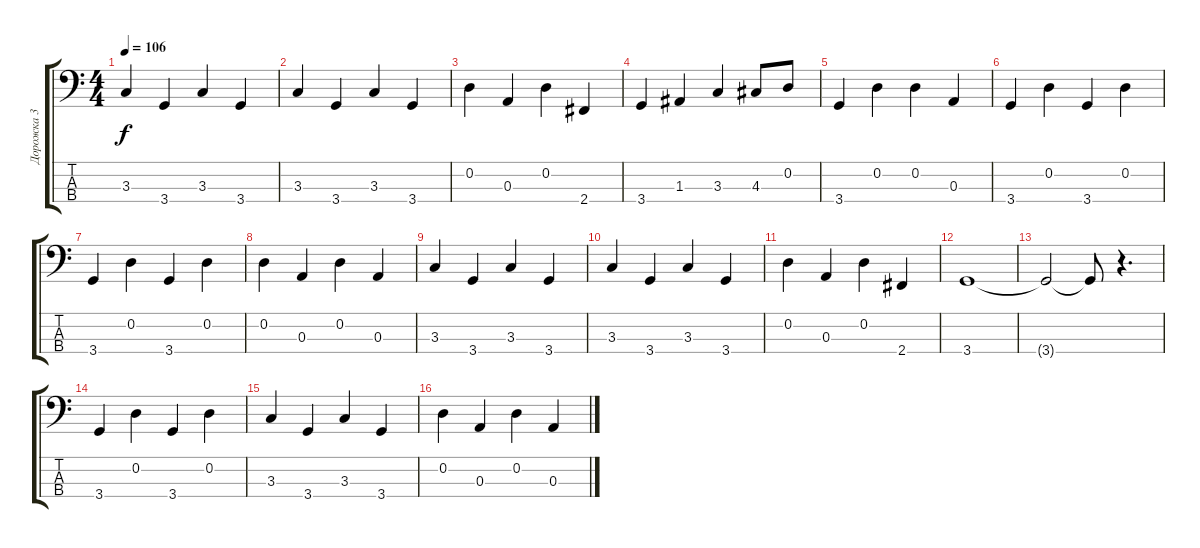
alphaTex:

\track ("Дорожка 3" "Дорожка 3") {instrument electricbassfinger}
\staff {score tabs}
\tuning (G2 D2 A1 E1) {hide}
\ts (4 4)
\tempo 106
\clef f4
\ks c
3.3.4{dy f} 3.4.4 3.3.4 3.4.4 |
3.3.4 3.4.4 3.3.4 3.4.4 |
0.2.4 0.3.4 0.2.4 2.4.4 |
3.4.4 1.3.4 3.3.4 4.3.8 0.2.8 |
3.4.4 0.2.4 0.2.4 0.3.4 |
3.4.4 0.2.4 3.4.4 0.2.4 |
3.4.4 0.2.4 3.4.4 0.2.4 |
0.2.4 0.3.4 0.2.4 0.3.4 |
3.3.4 3.4.4 3.3.4 3.4.4 |
3.3.4 3.4.4 3.3.4 3.4.4 |
0.2.4 0.3.4 0.2.4 2.4.4 |
3.4.1 |
3.4{t}.2 3.4{t}.8 r.4{d} |
3.4.4 0.2.4 3.4.4 0.2.4 |
3.3.4 3.4.4 3.3.4 3.4.4 |
0.2.4 0.3.4 0.2.4 0.3.4
